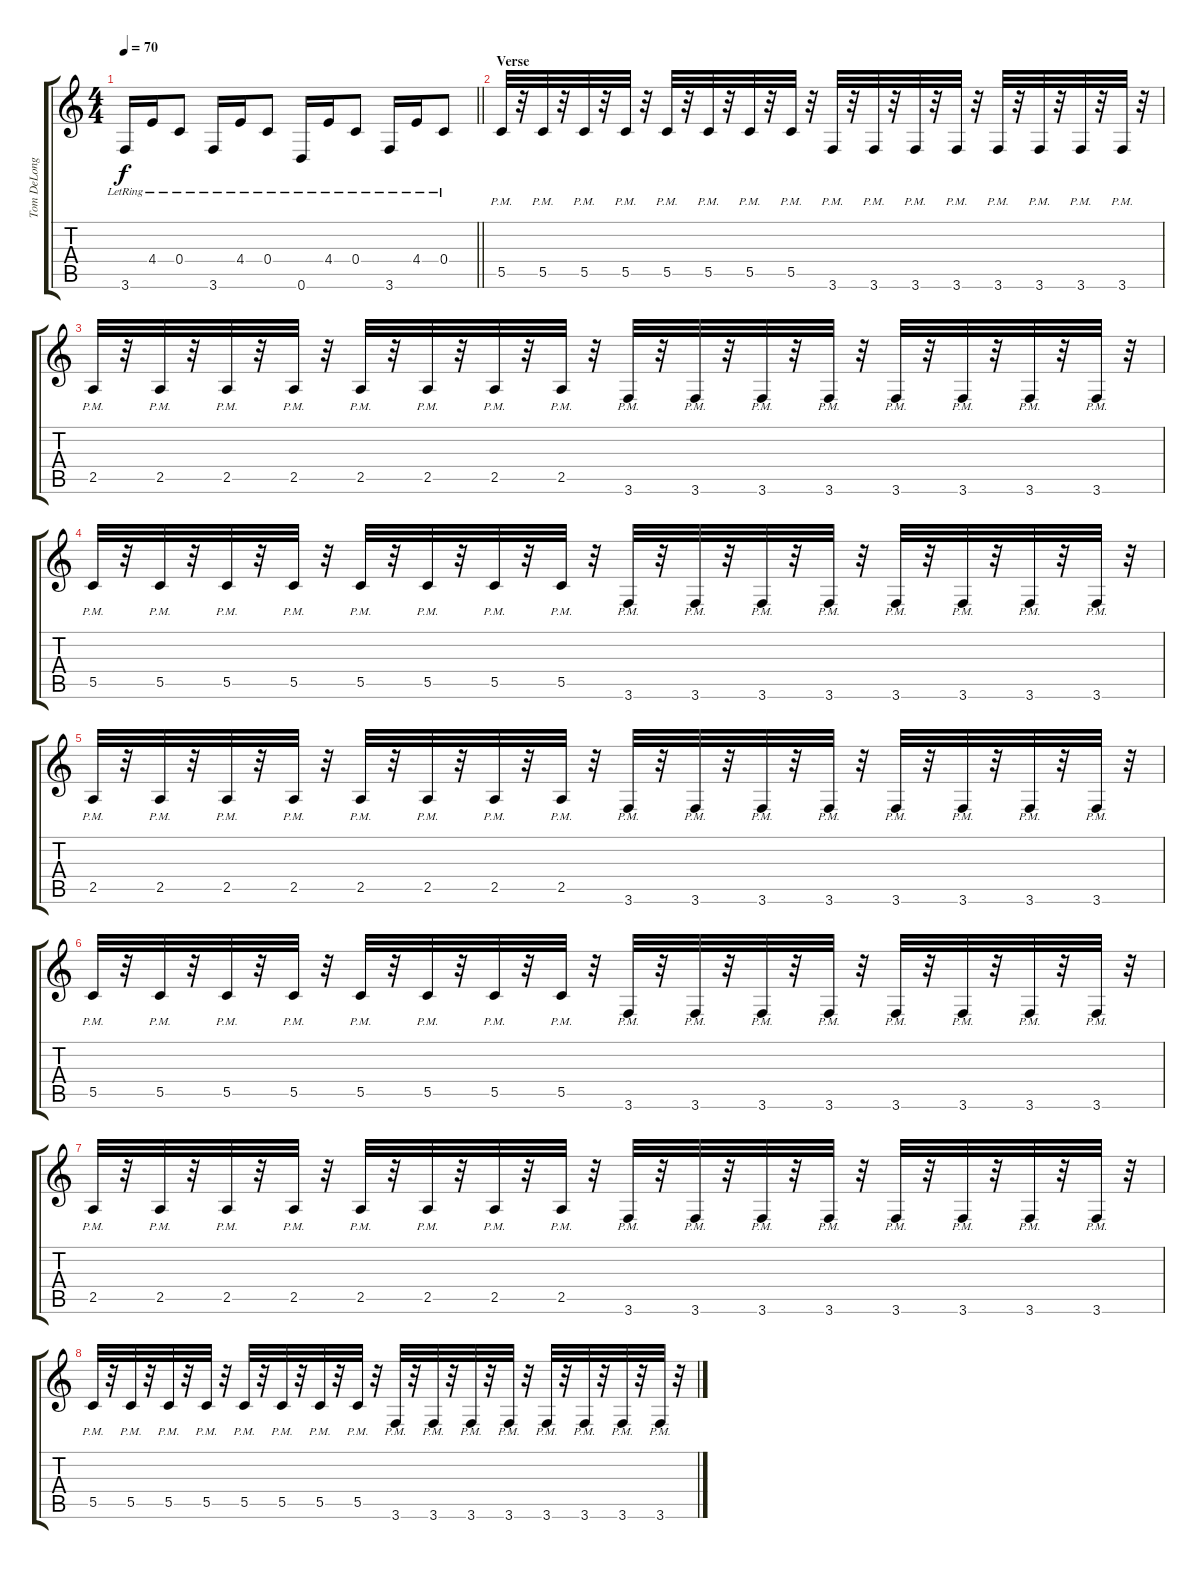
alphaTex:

\track ("Tom DeLonge (Down 1 Step)" "Tom DeLong") {instrument distortionguitar}
\staff {score tabs}
\tuning (D4 A3 F3 C3 G2 D2) {hide}
\ts (4 4)
\tempo 70
\clef g2
\barLineRight lightlight
\ks c
3.6{lr}.16{dy f} 4.4{lr}.16 0.4{lr}.8 3.6{lr}.16 4.4{lr}.16 0.4{lr}.8 0.6{lr}.16 4.4{lr}.16 0.4{lr}.8 3.6{lr}.16 4.4{lr}.16 0.4{lr}.8 |
\section ("" "Verse")
5.5{pm}.32 r.32 5.5{pm}.32 r.32 5.5{pm}.32 r.32 5.5{pm}.32 r.32 5.5{pm}.32 r.32 5.5{pm}.32 r.32 5.5{pm}.32 r.32 5.5{pm}.32 r.32 3.6{pm}.32 r.32 3.6{pm}.32 r.32 3.6{pm}.32 r.32 3.6{pm}.32 r.32 3.6{pm}.32 r.32 3.6{pm}.32 r.32 3.6{pm}.32 r.32 3.6{pm}.32 r.32 |
2.5{pm}.32 r.32 2.5{pm}.32 r.32 2.5{pm}.32 r.32 2.5{pm}.32 r.32 2.5{pm}.32 r.32 2.5{pm}.32 r.32 2.5{pm}.32 r.32 2.5{pm}.32 r.32 3.6{pm}.32 r.32 3.6{pm}.32 r.32 3.6{pm}.32 r.32 3.6{pm}.32 r.32 3.6{pm}.32 r.32 3.6{pm}.32 r.32 3.6{pm}.32 r.32 3.6{pm}.32 r.32 |
5.5{pm}.32 r.32 5.5{pm}.32 r.32 5.5{pm}.32 r.32 5.5{pm}.32 r.32 5.5{pm}.32 r.32 5.5{pm}.32 r.32 5.5{pm}.32 r.32 5.5{pm}.32 r.32 3.6{pm}.32 r.32 3.6{pm}.32 r.32 3.6{pm}.32 r.32 3.6{pm}.32 r.32 3.6{pm}.32 r.32 3.6{pm}.32 r.32 3.6{pm}.32 r.32 3.6{pm}.32 r.32 |
2.5{pm}.32 r.32 2.5{pm}.32 r.32 2.5{pm}.32 r.32 2.5{pm}.32 r.32 2.5{pm}.32 r.32 2.5{pm}.32 r.32 2.5{pm}.32 r.32 2.5{pm}.32 r.32 3.6{pm}.32 r.32 3.6{pm}.32 r.32 3.6{pm}.32 r.32 3.6{pm}.32 r.32 3.6{pm}.32 r.32 3.6{pm}.32 r.32 3.6{pm}.32 r.32 3.6{pm}.32 r.32 |
5.5{pm}.32 r.32 5.5{pm}.32 r.32 5.5{pm}.32 r.32 5.5{pm}.32 r.32 5.5{pm}.32 r.32 5.5{pm}.32 r.32 5.5{pm}.32 r.32 5.5{pm}.32 r.32 3.6{pm}.32 r.32 3.6{pm}.32 r.32 3.6{pm}.32 r.32 3.6{pm}.32 r.32 3.6{pm}.32 r.32 3.6{pm}.32 r.32 3.6{pm}.32 r.32 3.6{pm}.32 r.32 |
2.5{pm}.32 r.32 2.5{pm}.32 r.32 2.5{pm}.32 r.32 2.5{pm}.32 r.32 2.5{pm}.32 r.32 2.5{pm}.32 r.32 2.5{pm}.32 r.32 2.5{pm}.32 r.32 3.6{pm}.32 r.32 3.6{pm}.32 r.32 3.6{pm}.32 r.32 3.6{pm}.32 r.32 3.6{pm}.32 r.32 3.6{pm}.32 r.32 3.6{pm}.32 r.32 3.6{pm}.32 r.32 |
5.5{pm}.32 r.32 5.5{pm}.32 r.32 5.5{pm}.32 r.32 5.5{pm}.32 r.32 5.5{pm}.32 r.32 5.5{pm}.32 r.32 5.5{pm}.32 r.32 5.5{pm}.32 r.32 3.6{pm}.32 r.32 3.6{pm}.32 r.32 3.6{pm}.32 r.32 3.6{pm}.32 r.32 3.6{pm}.32 r.32 3.6{pm}.32 r.32 3.6{pm}.32 r.32 3.6{pm}.32 r.32
